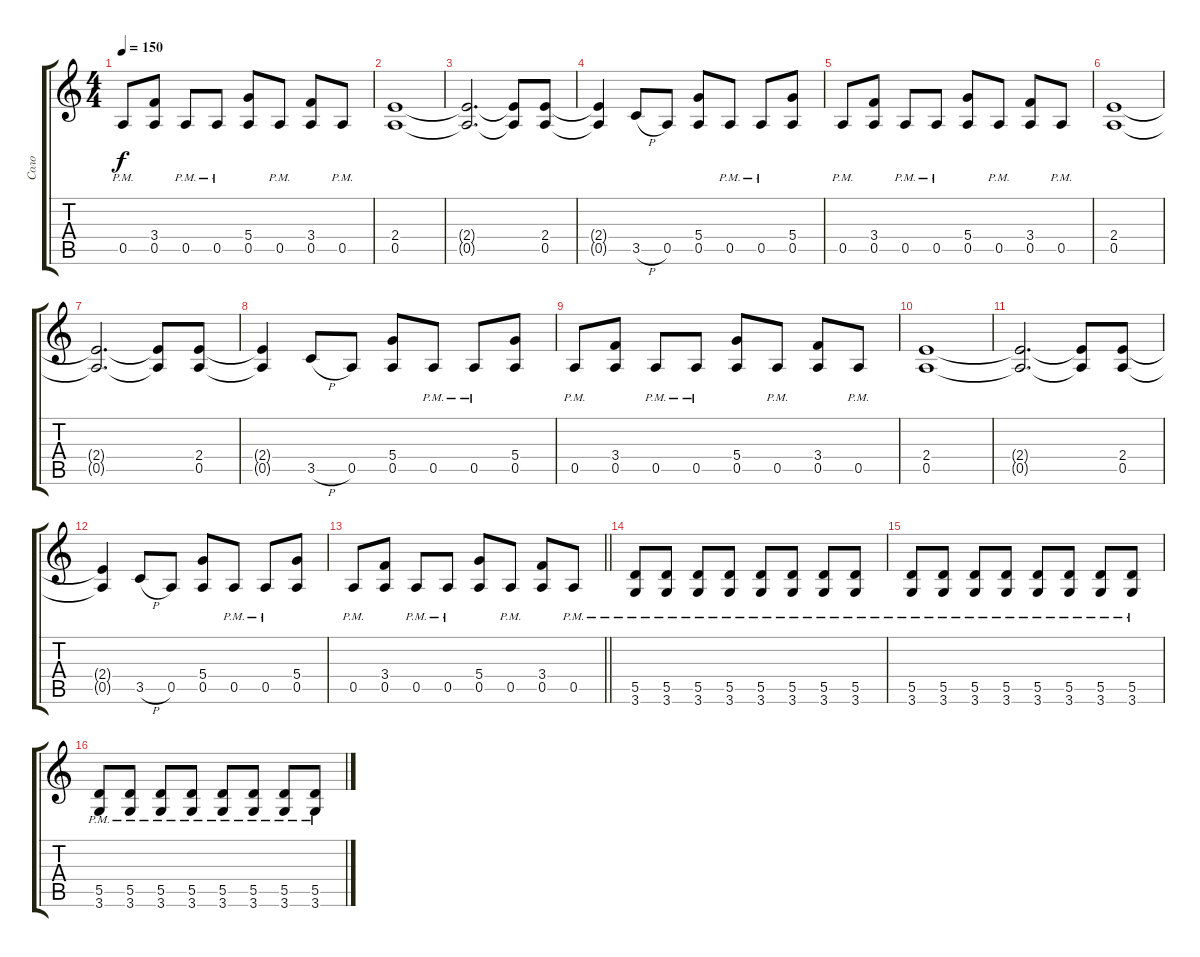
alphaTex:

\track ("Соло" "Соло") {instrument distortionguitar}
\staff {score tabs}
\tuning (E4 B3 G3 D3 A2 E2) {hide}
\ts (4 4)
\tempo 150
\clef g2
\ks c
0.5{pm}.8{dy f} (3.4 0.5).8 0.5{pm}.8 0.5{pm}.8 (5.4 0.5).8 0.5{pm}.8 (3.4 0.5).8 0.5{pm}.8 |
(2.4 0.5).1 |
(2.4{t} 0.5{t}).2{d} (2.4{t} 0.5{t}).8 (2.4 0.5).8 |
(2.4{t} 0.5{t}).4 3.5{h}.8 0.5.8 (5.4 0.5).8 0.5{pm}.8 0.5{pm}.8 (5.4 0.5).8 |
0.5{pm}.8 (3.4 0.5).8 0.5{pm}.8 0.5{pm}.8 (5.4 0.5).8 0.5{pm}.8 (3.4 0.5).8 0.5{pm}.8 |
(2.4 0.5).1 |
(2.4{t} 0.5{t}).2{d} (2.4{t} 0.5{t}).8 (2.4 0.5).8 |
(2.4{t} 0.5{t}).4 3.5{h}.8 0.5.8 (5.4 0.5).8 0.5{pm}.8 0.5{pm}.8 (5.4 0.5).8 |
0.5{pm}.8 (3.4 0.5).8 0.5{pm}.8 0.5{pm}.8 (5.4 0.5).8 0.5{pm}.8 (3.4 0.5).8 0.5{pm}.8 |
(2.4 0.5).1 |
(2.4{t} 0.5{t}).2{d} (2.4{t} 0.5{t}).8 (2.4 0.5).8 |
(2.4{t} 0.5{t}).4 3.5{h}.8 0.5.8 (5.4 0.5).8 0.5{pm}.8 0.5{pm}.8 (5.4 0.5).8 |
\barLineRight lightlight
0.5{pm}.8 (3.4 0.5).8 0.5{pm}.8 0.5{pm}.8 (5.4 0.5).8 0.5{pm}.8 (3.4 0.5).8 0.5{pm}.8 |
(5.5{pm} 3.6{pm}).8 (5.5{pm} 3.6{pm}).8 (5.5{pm} 3.6{pm}).8 (5.5{pm} 3.6{pm}).8 (5.5{pm} 3.6{pm}).8 (5.5{pm} 3.6{pm}).8 (5.5{pm} 3.6{pm}).8 (5.5{pm} 3.6{pm}).8 |
(5.5{pm} 3.6{pm}).8 (5.5{pm} 3.6{pm}).8 (5.5{pm} 3.6{pm}).8 (5.5{pm} 3.6{pm}).8 (5.5{pm} 3.6{pm}).8 (5.5{pm} 3.6{pm}).8 (5.5{pm} 3.6{pm}).8 (5.5{pm} 3.6{pm}).8 |
(5.5{pm} 3.6{pm}).8 (5.5{pm} 3.6{pm}).8 (5.5{pm} 3.6{pm}).8 (5.5{pm} 3.6{pm}).8 (5.5{pm} 3.6{pm}).8 (5.5{pm} 3.6{pm}).8 (5.5{pm} 3.6{pm}).8 (5.5{pm} 3.6{pm}).8
